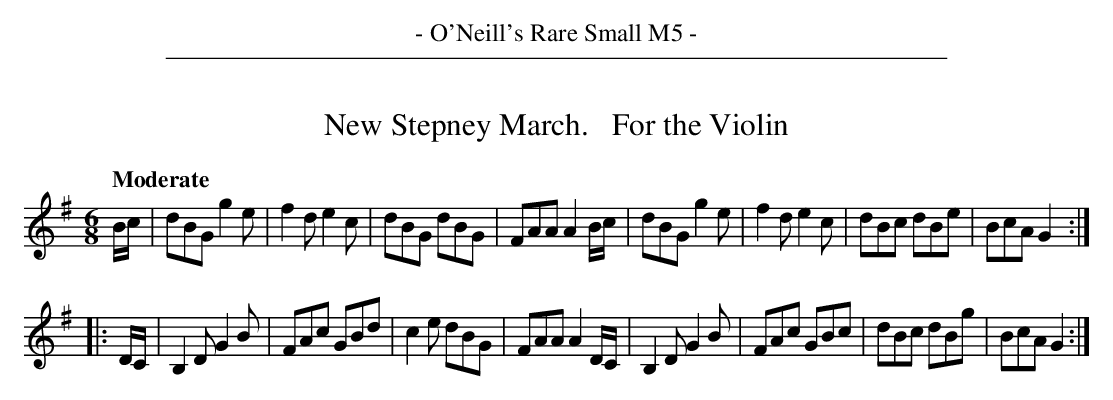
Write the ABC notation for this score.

X:1
T: New Stepney March.   For the Violin
Q: "Moderate"
M: 6/8
L: 1/8
K: G
B/c/ |\
dBG g2e | f2d e2c | dBG dBG | FAA A2 B/c/ |\
dBG g2e | f2d e2c | dBc dBe | BcA G2 ::
D/C/ |\
B,2D G2B | FAc GBd | c2e dBG | FAA A2 D/C/ |\
B,2D G2B | FAc GBc | dBc dBg | BcA G2 :|
